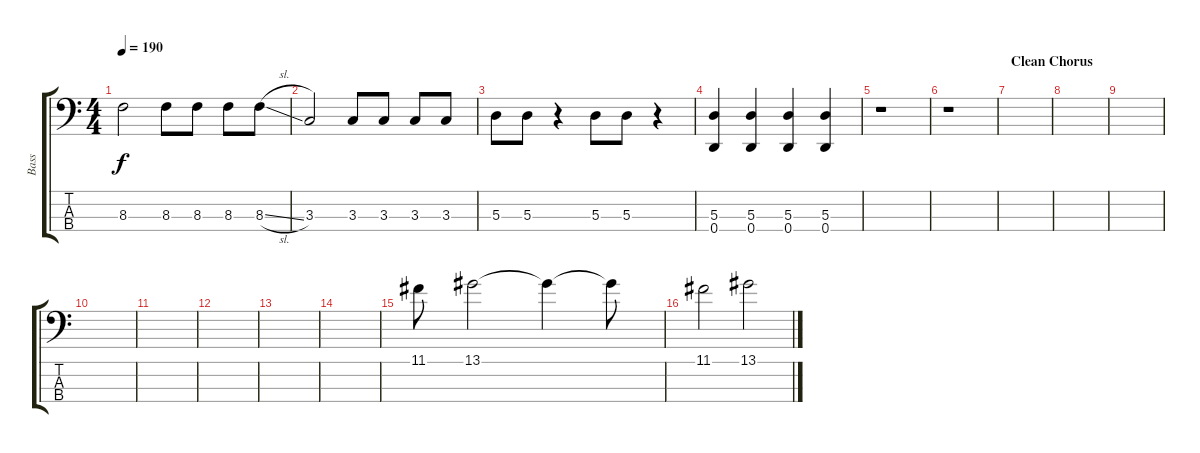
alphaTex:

\track ("Bass" "Bass") {instrument electricbassfinger}
\staff {score tabs}
\tuning (G2 D2 A1 D1) {hide}
\ts (4 4)
\tempo 190
\clef f4
\ks c
8.3.2{dy f} 8.3.8 8.3.8 8.3.8 8.3{sl}.8 |
3.3.2 3.3.8 3.3.8 3.3.8 3.3.8 |
5.3.8 5.3.8 r.4 5.3.8 5.3.8 r.4 |
(5.3 0.4).4 (5.3 0.4).4 (5.3 0.4).4 (5.3 0.4).4 |
r.1 |
r.1 |
\section ("" "Clean Chorus")
|
|
|
|
|
|
|
|
11.1.8 13.1.2 13.1{t}.4 13.1{t}.8 |
11.1.2 13.1.2
